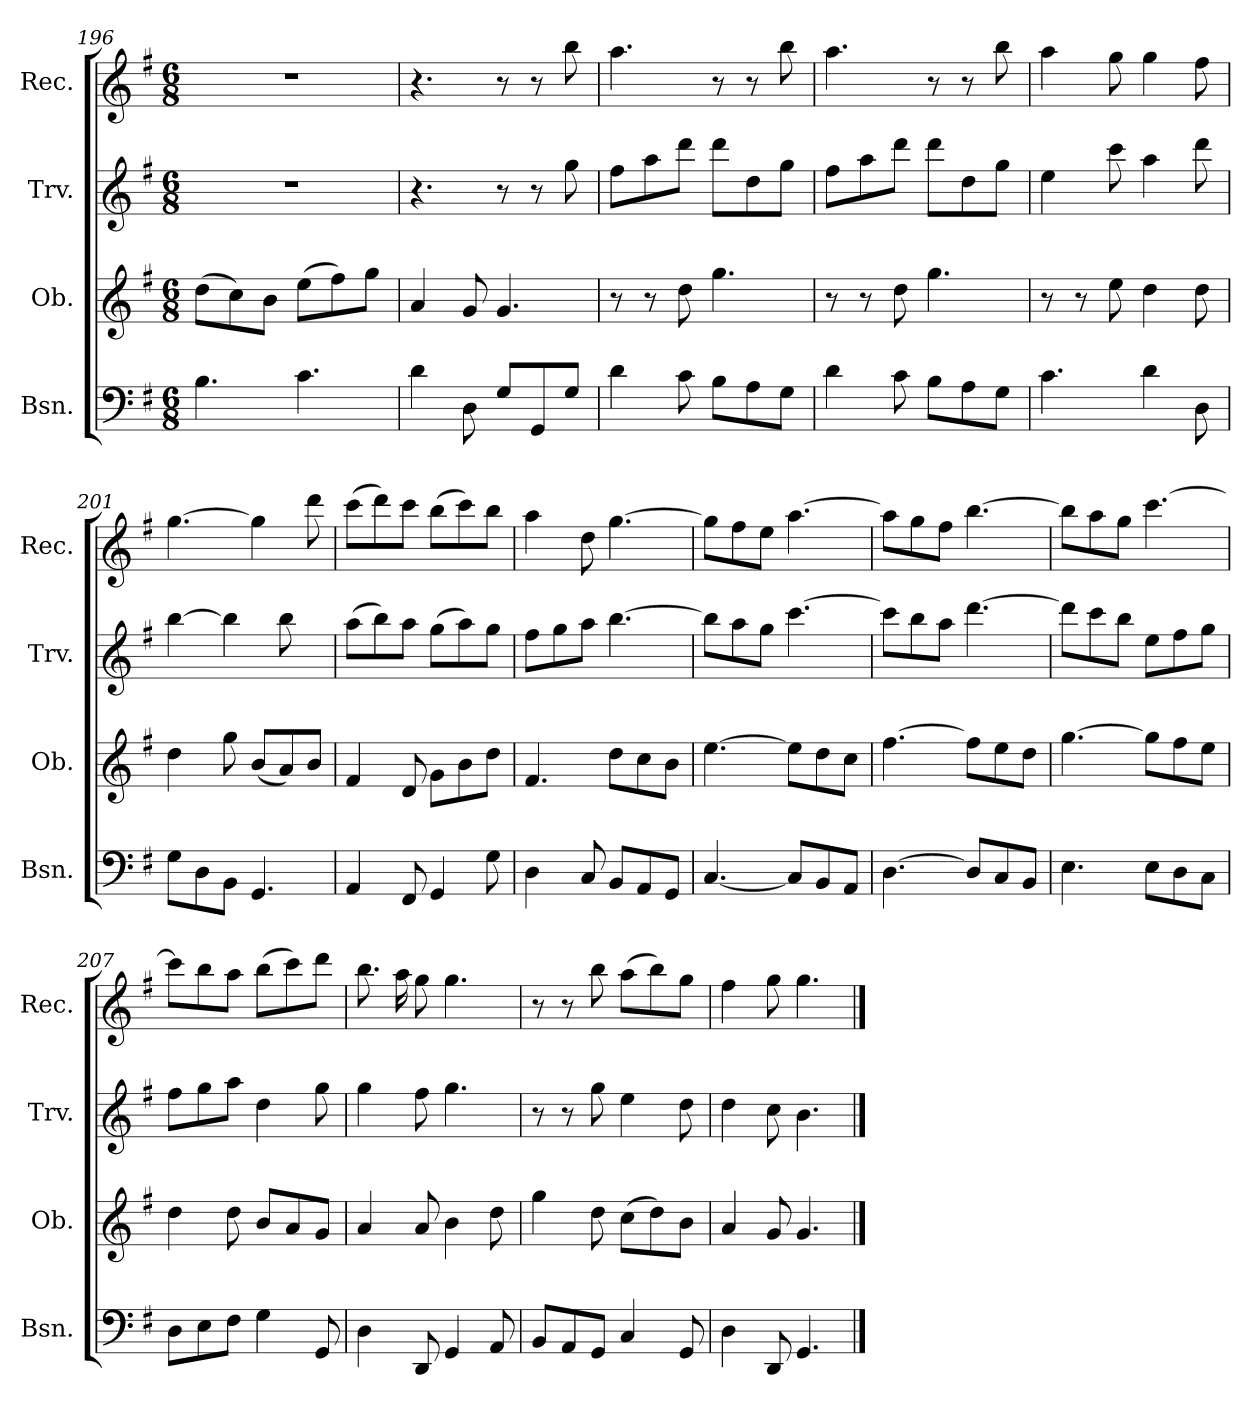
**kern	**kern	**kern	**kern
*part4	*part3	*part2	*part1
*staff4	*staff3	*staff2	*staff1
*I"Bsn.	*I"Ob.	*I"Trv.	*I"Rec.
*I'Bsn.	*I'Ob.	*I'Trv.	*I'Rec.
*clefF4	*clefG2	*clefG2	*clefG2
*k[f#]	*k[f#]	*k[f#]	*k[f#]
*G:	*G:	*G:	*G:
*M6/8	*M6/8	*M6/8	*M6/8
=196	=196	=196	=196
!	!	!LO:N:vis=1	!LO:N:vis=1
4.B\	(>8dd\L	2.r	2.r
.	8cc\)	.	.
.	8b\J	.	.
4.c\	(>8ee\L	.	.
.	8ff#\)	.	.
.	8gg\J	.	.
=197	=197	=197	=197
4d\	4a/	4.r	4.r
8D\	8g/	.	.
8G/L	4.g/	8r	8r
8GG/	.	8r	8r
8G/J	.	8gg\	8bb\
=198	=198	=198	=198
4d\	8r	8ff#\L	4.aa\
.	8r	8aa\	.
8c\	8dd\	8ddd\J	.
8B\L	4.gg\	8ddd\L	8r
8A\	.	8dd\	8r
8G\J	.	8gg\J	8bb\
!!LO:LB:g=z
=199	=199	=199	=199
4d\	8r	8ff#\L	4.aa\
.	8r	8aa\	.
8c\	8dd\	8ddd\J	.
8B\L	4.gg\	8ddd\L	8r
8A\	.	8dd\	8r
8G\J	.	8gg\J	8bb\
=200	=200	=200	=200
4.c\	8r	4ee\	4aa\
.	8r	.	.
.	8ee\	8ccc\	8gg\
4d\	4dd\	4aa\	4gg\
8D\	8dd\	8ddd\	8ff#\
=201	=201	=201	=201
8G\L	4dd\	[4bb\	[4.gg\
8D\	.	.	.
8BB\J	8gg\	4bb\]	.
4.GG/	(<8b/L	.	4gg\]
.	8a/)	8bb\	.
.	8b/J	8ryy	8ddd\
=202	=202	=202	=202
4AA/	4f#/	(>8aa\L	(>8ccc\L
.	.	8bb\)	8ddd\)
8FF#/	8d/	8aa\J	8ccc\J
4GG/	8g\L	(>8gg\L	(>8bb\L
.	8b\	8aa\)	8ccc\)
8G\	8dd\J	8gg\J	8bb\J
!!LO:LB:g=z
=203	=203	=203	=203
4D\	4.f#/	8ff#\L	4aa\
.	.	8gg\	.
8C/	.	8aa\J	8dd\
8BB/L	8dd\L	[4.bb\	[4.gg\
8AA/	8cc\	.	.
8GG/J	8b\J	.	.
=204	=204	=204	=204
[4.C/	[4.ee\	8bb\L]	8gg\L]
.	.	8aa\	8ff#\
.	.	8gg\J	8ee\J
8C/L]	8ee\L]	[4.ccc\	[4.aa\
8BB/	8dd\	.	.
8AA/J	8cc\J	.	.
=205	=205	=205	=205
[4.D\	[4.ff#\	8ccc\L]	8aa\L]
.	.	8bb\	8gg\
.	.	8aa\J	8ff#\J
8D/L]	8ff#\L]	[4.ddd\	[4.bb\
8C/	8ee\	.	.
8BB/J	8dd\J	.	.
=206	=206	=206	=206
4.E\	[4.gg\	8ddd\L]	8bb\L]
.	.	8ccc\	8aa\
.	.	8bb\J	8gg\J
8E\L	8gg\L]	8ee\L	[4.ccc\
8D\	8ff#\	8ff#\	.
8C\J	8ee\J	8gg\J	.
!!LO:LB:g=z
=207	=207	=207	=207
8D\L	4dd\	8ff#\L	8ccc\L]
8E\	.	8gg\	8bb\
8F#\J	8dd\	8aa\J	8aa\J
4G\	8b/L	4dd\	(>8bb\L
.	8a/	.	8ccc\)
8GG/	8g/J	8gg\	8ddd\J
=208	=208	=208	=208
4D\	4a/	4gg\	8.bb\L
.	.	.	16aa\L
8DD/	8a/	8ff#\	8gg\J
4GG/	4b\	4.gg\	4.gg\
8AA/	8dd\	.	.
=209	=209	=209	=209
8BB/L	4gg\	8r	8r
8AA/	.	8r	8r
8GG/J	8dd\	8gg\	8bb\
4C/	(>8cc\L	4ee\	(>8aa\L
.	8dd\)	.	8bb\)
8GG/	8b\J	8dd\	8gg\J
=210	=210	=210	=210
4D\	4a/	4dd\	4ff#\
8DD/	8g/	8cc\	8gg\
4.GG/	4.g/	4.b\	4.gg\
==	==	==	==
*-	*-	*-	*-
